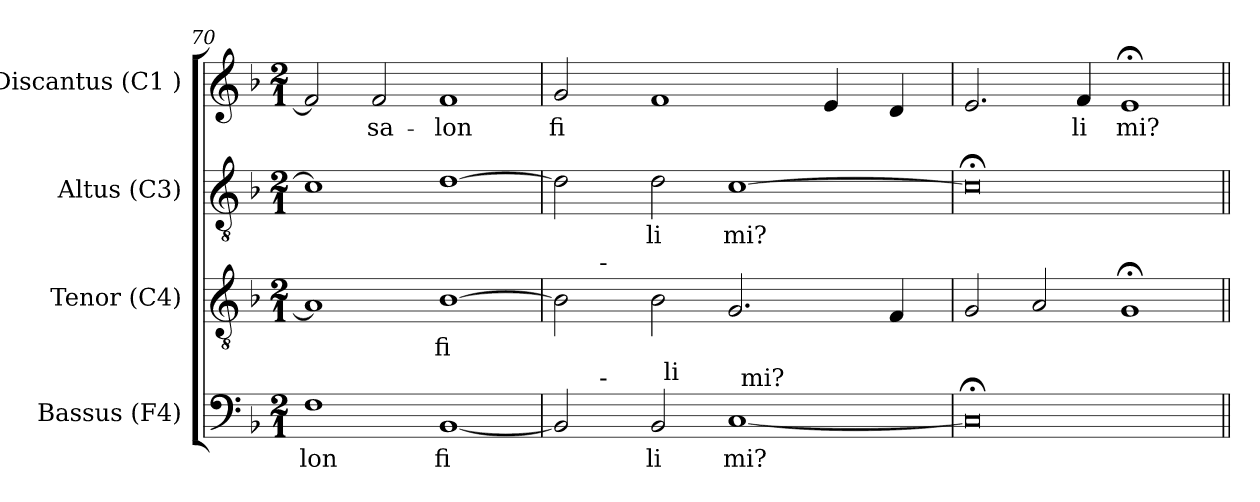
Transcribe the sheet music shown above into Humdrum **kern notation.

**kern	**text	**kern	**text	**kern	**text	**kern	**text
*part4	*part4	*part3	*part3	*part2	*part2	*part1	*part1
*staff4	*staff4	*staff3	*staff3	*staff2	*staff2	*staff1	*staff1
*I"Bassus (F4)	*	*I"Tenor (C4)	*	*I"Altus (C3)	*	*I"Discantus (C1 )	*
*I'B.	*	*I'T.	*	*I'A.	*	*I'D.	*
*clefF4	*	*clefGv2	*	*clefGv2	*	*clefG2	*
*k[b-]	*	*k[b-]	*	*k[b-]	*	*k[b-]	*
*F:	*	*F:	*	*F:	*	*F:	*
*M2/1	*	*M2/1	*	*M2/1	*	*M2/1	*
=70	=70	=70	=70	=70	=70	=70	=70
!	!LO:LY:b	!	!LO:LY:b:cj	!	!LO:LY:b:cj	!	!LO:LY:b:cj
1F	-lon	1A]	.	1c]	--	2f/]	--
!	!	!	!	!	!	!	!LO:LY:b:cj
.	.	.	.	.	.	2f/	-sa-
!	!LO:LY:b	!	!LO:LY:b:cj	!	!LO:LY:b:cj	!	!LO:LY:b:cj
[<1BB-	fi-	[<1B-	fi-	[<1d	--	1f	-lon
!!LO:LB:g=z
=71	=71	=71	=71	=71	=71	=71	=71
!	!LO:LY:b	!	!LO:LY:b:cj	!	!LO:LY:b:cj	!	!LO:LY:b:cj
*^	*	*^	*	*	*	*	*
*	*^	*	*	*	*	*	*	*	*
*	*	*^	*	*	*	*	*	*	*	*
2BB-/]	8ryy	2ryy	1ryy	--	2B-\]	8ryy	--	2d\]	--	2g/	fi-
.	32.ryy	.	.	.	.	32.ryy	.	.	.	.	.
!	!	!	!	!	!	!LO:TX:a:t=-	!	!	!	!	!
!	!LO:TX:a:t=-	!	!	!	!	!	!	!	!	!	!
.	1ryy	.	.	.	.	1ryy	.	.	.	.	.
!	!	!	!	!LO:LY:b	!	!	!LO:LY:b:cj	!	!LO:LY:b:cj	!	!LO:LY:b:cj
2BB-/	.	32ryy	.	-li	2B-\	.	--	2d\	-li	1f	--
!	!	!LO:TX:a:t=li	!	!	!	!	!	!	!	!	!
.	.	1ryy	.	.	.	.	.	.	.	.	.
!	!	!	!	!LO:LY:b	!	!	!LO:LY:b:cj	!	!LO:LY:b:cj	!	!
[<1C	.	.	32ryy	mi?	2.G/	.	--	[>1c	mi?	.	.
!	!	!	!LO:TX:a:t=mi?	!	!	!	!	!	!	!	!
.	.	.	2ryy	.	.	.	.	.	.	.	.
.	2ryy	.	.	.	.	2ryy	.	.	.	.	.
!	!	!	!	!	!	!	!	!	!	!	!LO:LY:b:cj
.	.	.	.	.	.	.	.	.	.	4e/	--
.	.	4...ryy	4...ryy	.	.	.	.	.	.	.	.
.	4ryy	.	.	.	.	4ryy	.	.	.	.	.
!	!	!	!	!	!	!	!LO:LY:b:cj	!	!	!	!LO:LY:b:cj
.	.	.	.	.	4F/	.	--	.	.	4d/	--
.	16ryy	.	.	.	.	16ryy	.	.	.	.	.
.	64ryy	.	.	.	.	64ryy	.	.	.	.	.
=72	=72	=72	=72	=72	=72	=72	=72	=72	=72	=72	=72
!	!	!	!	!LO:LY:b	!	!	!LO:LY:b:cj	!	!LO:LY:b:cj	!	!LO:LY:b:cj
*v	*v	*v	*v	*	*	*	*	*	*	*	*
*	*	*v	*v	*	*	*	*	*
0C;<]	.	2G/	--	0c;<]	.	2.e/	--
!	!	!	!LO:LY:b:cj	!	!	!	!
.	.	2A/	--	.	.	.	.
!	!	!	!	!	!	!	!LO:LY:b:cj
.	.	.	.	.	.	4f/	-li
!	!	!	!LO:LY:b:cj	!	!	!	!LO:LY:b:cj
.	.	1G;<	--	.	.	1e;<	mi?
=||	=||	=||	=||	=||	=||	=||	=||
*-	*-	*-	*-	*-	*-	*-	*-
